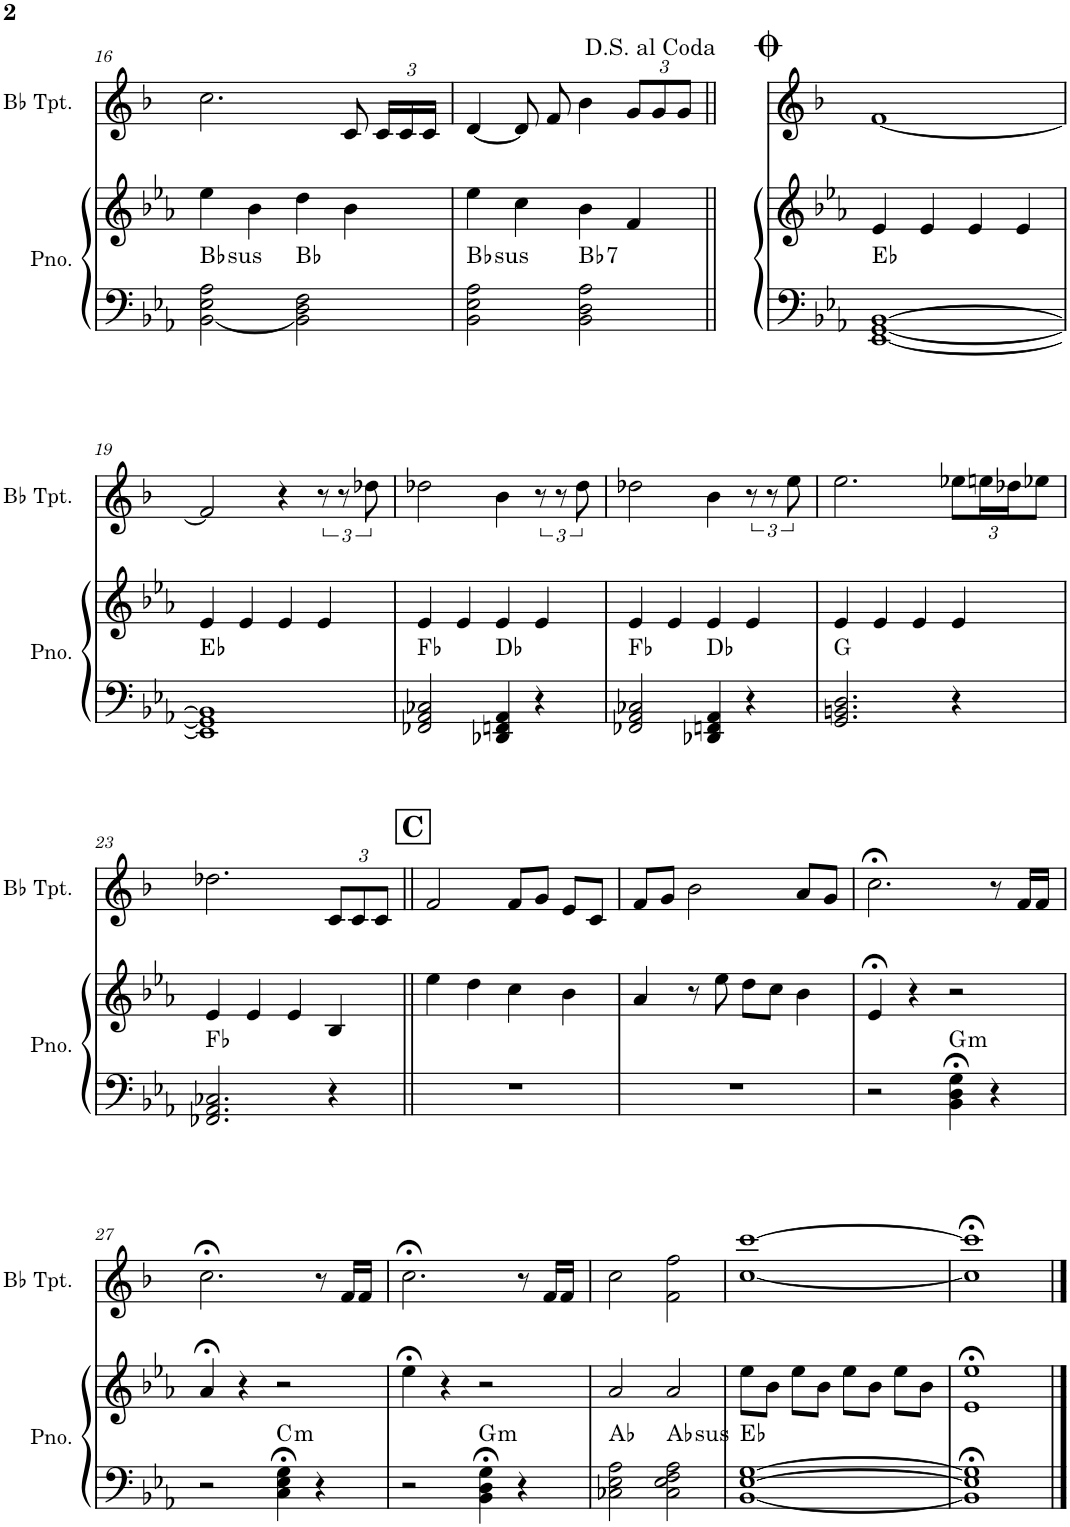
**kern	**kern	**harte	**kern
*part2	*part2	*part2	*part1
*staff3	*staff2	*	*staff1
*I"Piano	*	*	*I"Bb Trumpet
*I'Pno.	*	*	*I'Bb Tpt.
!!LO:PB:g=z
*clefF4	*clefG2	*	*clefG2
*	*	*	*Trd1c2
*k[b-e-a-]	*k[b-e-a-]	*	*k[b-]
*M4/4	*M4/4	*	*M4/4
=16	=16	=16	=16
!	!	!LO:H:kt=sus	!
[2BB-\ 2E-\ 2A-\	4ee-\	Bb:sus4	2.cc\
.	4b-\	.	.
2BB-\] 2D\ 2F\	4dd\	Bb:maj	.
.	4b-\	.	8c/
*	*	*	*Xbrackettup
.	.	.	24c/LL
.	.	.	24c/
.	.	.	24c/JJ
=17	=17	=17	=17
!	!	!LO:H:kt=sus	!
2BB-\ 2E-\ 2A-\	4ee-\	Bb:sus4	[4d/
.	4cc\	.	8d/]
.	.	.	8f/
!	!	!LO:H:kt=7	!
2BB-\ 2D\ 2A-\	4b-\	Bb:7	4b-\
.	4f/	.	12g/L
.	.	.	12g/
.	.	.	12g/J
=18||	=18||	=18||	=18||
[1EE- [1GG [1BB-	4e-/	Eb:maj	[1f
.	4e-/	.	.
.	4e-/	.	.
.	4e-/	.	.
!!LO:LB:g=z
=19	=19	=19	=19
1EE-] 1GG] 1BB-]	4e-/	Eb:maj	2f/]
.	4e-/	.	.
.	4e-/	.	4r
*	*	*	*brackettup
.	4e-/	.	12r
.	.	.	12r
.	.	.	12dd-X\
=20	=20	=20	=20
2FF-X/ 2AA-/ 2C-X/	4e-/	Fb:maj	2dd-X\
.	4e-/	.	.
4DD-X/ 4FFn/ 4AA-/	4e-/	Db:maj	4b-\
4r	4e-/	.	12r
.	.	.	12r
.	.	.	12dd-\
=21	=21	=21	=21
2FF-X/ 2AA-/ 2C-X/	4e-/	Fb:maj	2dd-X\
.	4e-/	.	.
4DD-X/ 4FFn/ 4AA-/	4e-/	Db:maj	4b-\
4r	4e-/	.	12r
.	.	.	12r
.	.	.	12ee\
=22	=22	=22	=22
2.GG/ 2.BBn/ 2.D/	4e-/	G:maj	2.ee\
.	4e-/	.	.
.	4e-/	.	.
*	*	*	*Xbrackettup
4r	4e-/	.	12ee-X\L
.	.	.	24een\L
.	.	.	24dd-X\J
.	.	.	12ee-X\J
!!LO:LB:g=z
=23	=23	=23	=23
2.FF-X/ 2.AA-/ 2.C-X/	4e-/	Fb:maj	2.dd-X\
.	4e-/	.	.
.	4e-/	.	.
4r	4B-/	.	12c/L
.	.	.	12c/
.	.	.	12c/J
!!LO:REH:place=s1:a:B:cj:fs=14:t=C
=24||	=24||	=24||	=24||
1r	4ee-\	.	2f/
.	4dd\	.	.
.	4cc\	.	8f/L
.	.	.	8g/J
.	4b-\	.	8e/L
.	.	.	8c/J
=25	=25	=25	=25
1r	4a-/	.	8f/L
.	.	.	8g/J
.	8r	.	2b-\
.	8ee-\	.	.
.	8dd\L	.	.
.	8cc\J	.	.
.	4b-\	.	8a/L
.	.	.	8g/J
=26	=26	=26	=26
2r	4e-;</	.	2.cc;<\
.	4r	.	.
!	!	!LO:H:kt=m	!
4BB-\;< 4D\;< 4G\;<	2r	G:min	.
4r	.	.	8r
.	.	.	16f/LL
.	.	.	16f/JJ
!!LO:LB:g=z
=27	=27	=27	=27
2r	4a-;</	.	2.cc;<\
.	4r	.	.
!	!	!LO:H:kt=m	!
4C\;< 4E-\;< 4G\;<	2r	C:min	.
4r	.	.	8r
.	.	.	16f/LL
.	.	.	16f/JJ
=28	=28	=28	=28
2r	4ee-;<\	.	2.cc;<\
.	4r	.	.
!	!	!LO:H:kt=m	!
4BB-\;< 4D\;< 4G\;<	2r	G:min	.
4r	.	.	8r
.	.	.	16f/LL
.	.	.	16f/JJ
=29	=29	=29	=29
2C-X\ 2E-\ 2A-\	2a-/	Ab:maj	2cc\
!	!	!LO:H:kt=sus	!
2C-\ 2E-\ 2F\ 2A-\	2a-/	Ab:sus4	2f\ 2ff\
=30	=30	=30	=30
[1BB- [1E- [1G	8ee-\L	Eb:maj	[1cc [1ccc
.	8b-\J	.	.
.	8ee-\L	.	.
.	8b-\J	.	.
.	8ee-\L	.	.
.	8b-\J	.	.
.	8ee-\L	.	.
.	8b-\J	.	.
=31	=31	=31	=31
1BB-];< 1E-];< 1G];<	1e-;< 1ee-;<	.	1cc];< 1ccc];<
==	==	==	==
*-	*-	*-	*-
